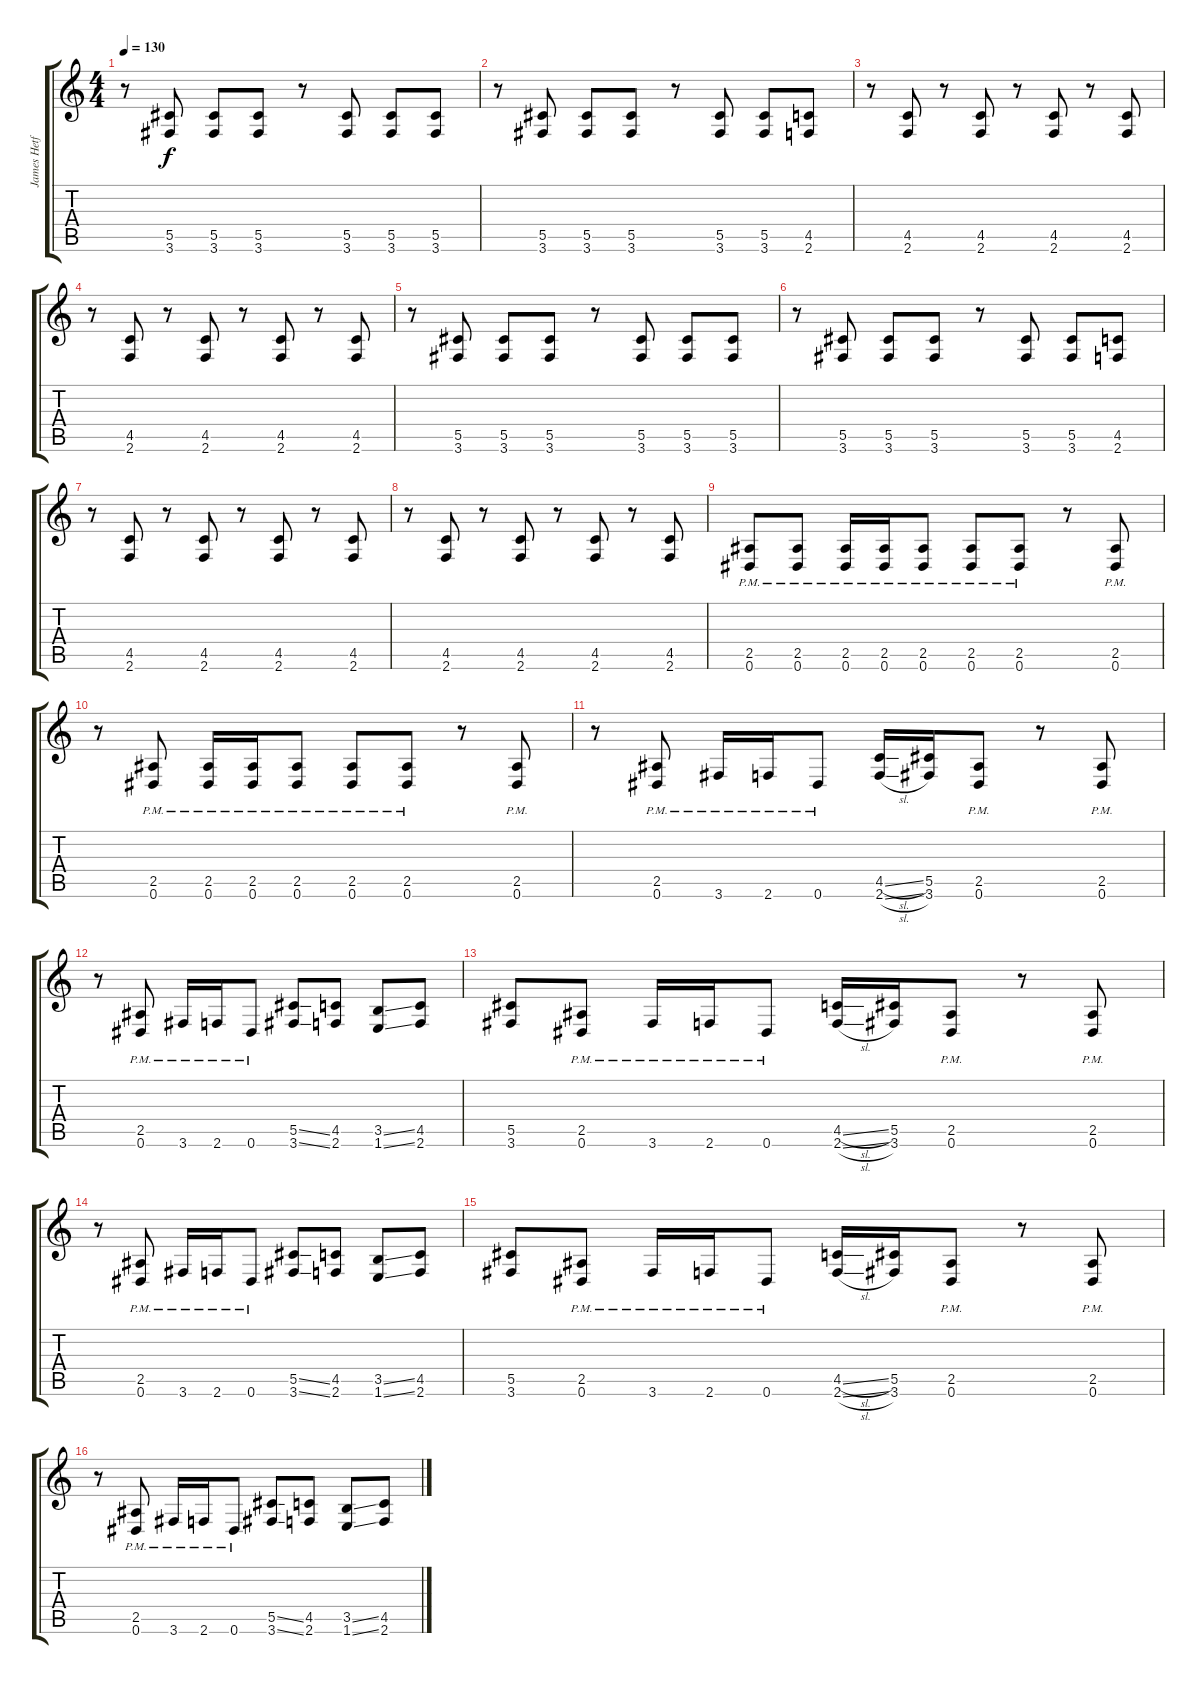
\track ("James Hetfield" "James Hetf") {instrument distortionguitar}
\staff {score tabs}
\tuning (Eb4 Bb3 Gb3 Db3 Ab2 Eb2) {hide}
\ts (4 4)
\tempo 130
\clef g2
\ks c
r.8{dy f} (5.5 3.6).8 (5.5 3.6).8 (5.5 3.6).8 r.8 (5.5 3.6).8 (5.5 3.6).8 (5.5 3.6).8 |
r.8 (5.5 3.6).8 (5.5 3.6).8 (5.5 3.6).8 r.8 (5.5 3.6).8 (5.5 3.6).8 (4.5 2.6).8 |
r.8 (4.5 2.6).8 r.8 (4.5 2.6).8 r.8 (4.5 2.6).8 r.8 (4.5 2.6).8 |
r.8 (4.5 2.6).8 r.8 (4.5 2.6).8 r.8 (4.5 2.6).8 r.8 (4.5 2.6).8 |
r.8 (5.5 3.6).8 (5.5 3.6).8 (5.5 3.6).8 r.8 (5.5 3.6).8 (5.5 3.6).8 (5.5 3.6).8 |
r.8 (5.5 3.6).8 (5.5 3.6).8 (5.5 3.6).8 r.8 (5.5 3.6).8 (5.5 3.6).8 (4.5 2.6).8 |
r.8 (4.5 2.6).8 r.8 (4.5 2.6).8 r.8 (4.5 2.6).8 r.8 (4.5 2.6).8 |
r.8 (4.5 2.6).8 r.8 (4.5 2.6).8 r.8 (4.5 2.6).8 r.8 (4.5 2.6).8 |
(2.5{pm} 0.6{pm}).8 (2.5{pm} 0.6{pm}).8 (2.5{pm} 0.6{pm}).16 (2.5{pm} 0.6{pm}).16 (2.5{pm} 0.6{pm}).8 (2.5{pm} 0.6{pm}).8 (2.5{pm} 0.6{pm}).8 r.8 (2.5{pm} 0.6{pm}).8 |
r.8 (2.5{pm} 0.6{pm}).8 (2.5{pm} 0.6{pm}).16 (2.5{pm} 0.6{pm}).16 (2.5{pm} 0.6{pm}).8 (2.5{pm} 0.6{pm}).8 (2.5{pm} 0.6{pm}).8 r.8 (2.5{pm} 0.6{pm}).8 |
r.8 (2.5{pm} 0.6{pm}).8 3.6{pm}.16 2.6{pm}.16 0.6{pm}.8 (4.5{sl} 2.6{sl}).16 (5.5 3.6).16 (2.5{pm} 0.6{pm}).8 r.8 (2.5{pm} 0.6{pm}).8 |
r.8 (2.5{pm} 0.6{pm}).8 3.6{pm}.16 2.6{pm}.16 0.6{pm}.8 (5.5{ss} 3.6{ss}).8 (4.5 2.6).8 (3.5{ss} 1.6{ss}).8 (4.5 2.6).8 |
(5.5 3.6).8 (2.5{pm} 0.6{pm}).8 3.6{pm}.16 2.6{pm}.16 0.6{pm}.8 (4.5{sl} 2.6{sl}).16 (5.5 3.6).16 (2.5{pm} 0.6{pm}).8 r.8 (2.5{pm} 0.6{pm}).8 |
r.8 (2.5{pm} 0.6{pm}).8 3.6{pm}.16 2.6{pm}.16 0.6{pm}.8 (5.5{ss} 3.6{ss}).8 (4.5 2.6).8 (3.5{ss} 1.6{ss}).8 (4.5 2.6).8 |
(5.5 3.6).8 (2.5{pm} 0.6{pm}).8 3.6{pm}.16 2.6{pm}.16 0.6{pm}.8 (4.5{sl} 2.6{sl}).16 (5.5 3.6).16 (2.5{pm} 0.6{pm}).8 r.8 (2.5{pm} 0.6{pm}).8 |
r.8 (2.5{pm} 0.6{pm}).8 3.6{pm}.16 2.6{pm}.16 0.6{pm}.8 (5.5{ss} 3.6{ss}).8 (4.5 2.6).8 (3.5{ss} 1.6{ss}).8 (4.5 2.6).8
